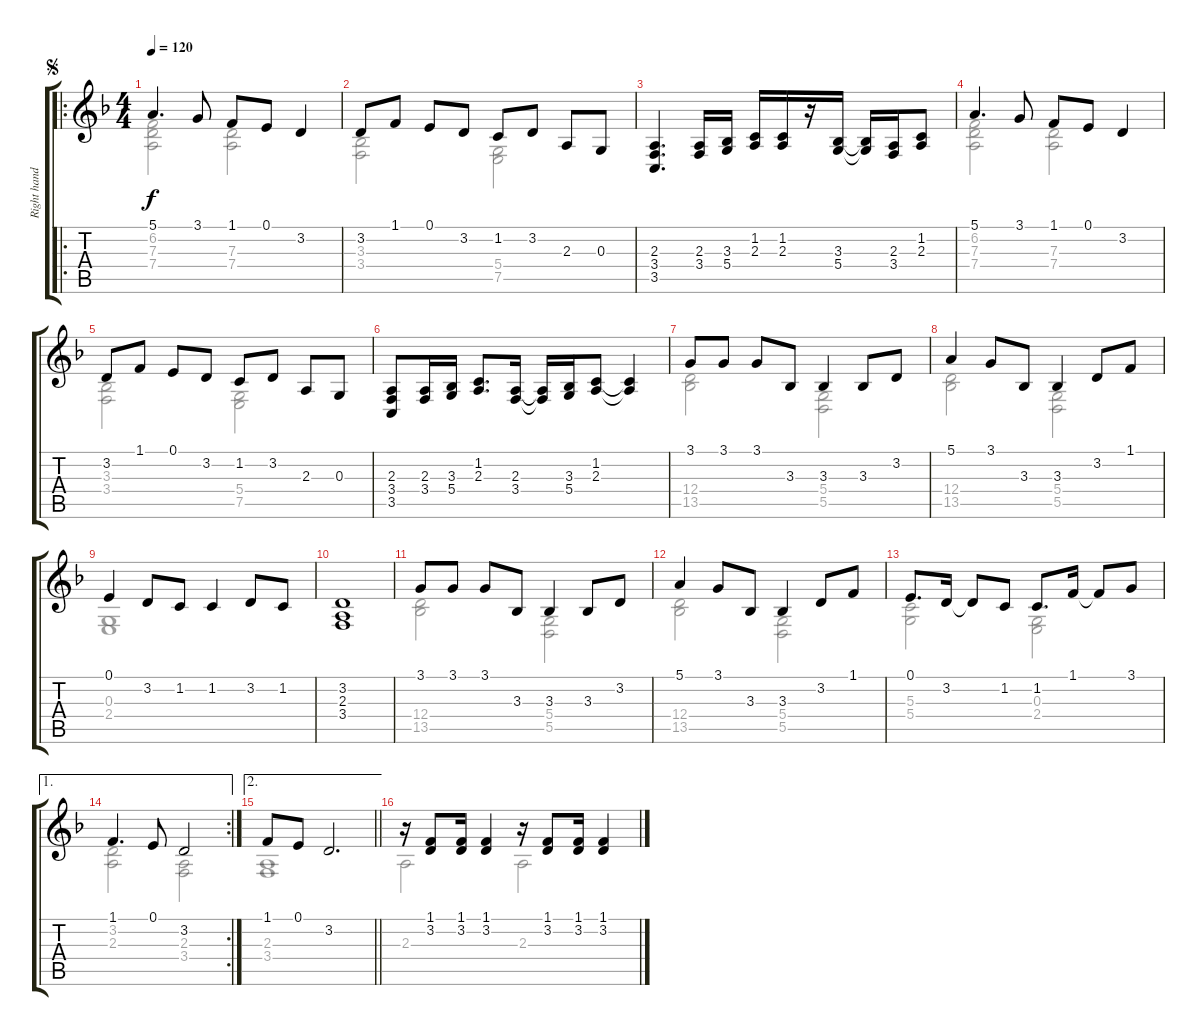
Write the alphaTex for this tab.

\track ("Right hand" "Right hand") {instrument acousticgrandpiano}
\staff {score tabs}
\tuning (E4 B3 G3 D3 A2 E2) {hide}
\voice
\ro
\ts (4 4)
\jump segno
\tempo 120
\clef g2
\ks f
5.1.4{d dy f} 3.1.8 1.1.8 0.1.8 3.2.4 |
3.2.8 1.1.8 0.1.8 3.2.8 1.2.8 3.2.8 2.3.8 0.3.8 |
(2.3 3.4 3.5).4{d} (2.3 3.4).16 (3.3 5.4).16 (1.2 2.3).16 (1.2 2.3).16 r.16 (3.3 5.4).16 (3.3{t} 5.4{t}).16 (2.3 3.4).16 (1.2 2.3).8 |
5.1.4{d} 3.1.8 1.1.8 0.1.8 3.2.4 |
3.2.8 1.1.8 0.1.8 3.2.8 1.2.8 3.2.8 2.3.8 0.3.8 |
(2.3 3.4 3.5).8 (2.3 3.4).16 (3.3 5.4).16 (1.2 2.3).8{d} (2.3 3.4).16 (2.3{t} 3.4{t}).16 (3.3 5.4).16 (1.2 2.3).8 (1.2{t} 2.3{t}).4 |
3.1.8 3.1.8 3.1.8 3.3.8 3.3.4 3.3.8 3.2.8 |
5.1.4 3.1.8 3.3.8 3.3.4 3.2.8 1.1.8 |
0.1.4 3.2.8 1.2.8 1.2.4 3.2.8 1.2.8 |
(3.2 2.3 3.4).1 |
3.1.8 3.1.8 3.1.8 3.3.8 3.3.4 3.3.8 3.2.8 |
5.1.4 3.1.8 3.3.8 3.3.4 3.2.8 1.1.8 |
0.1.8{d} 3.2.16 3.2{t}.8 1.2.8 1.2.8{d} 1.1.16 1.1{t}.8 3.1.8 |
\ae 1
\rc 2
1.1.4{d} 0.1.8 3.2.2 |
\ae 2
\barLineRight lightlight
1.1.8 0.1.8 3.2.2{d} |
r.16 (1.1 3.2).8 (1.1 3.2).16 (1.1 3.2).4 r.16 (1.1 3.2).8 (1.1 3.2).16 (1.1 3.2).4
\voice
\clef g2
\ottava regular
\simile none
\ks f
(6.2 7.3 7.4).2{dy f} (7.3 7.4).2 |
(3.3 3.4).2 (5.4 7.5).2 |
|
(6.2 7.3 7.4).2 (7.3 7.4).2 |
(3.3 3.4).2 (5.4 7.5).2 |
|
(12.4 13.5).2 (5.4 5.5).2 |
(12.4 13.5).2 (5.4 5.5).2 |
(0.3 2.4).1 |
|
(12.4 13.5).2 (5.4 5.5).2 |
(12.4 13.5).2 (5.4 5.5).2 |
(5.3 5.4).2 (0.3 2.4).2 |
(3.2 2.3).2 (2.3 3.4).2 |
\barLineRight lightlight
(2.3 3.4).1 |
2.3.2 2.3.2
